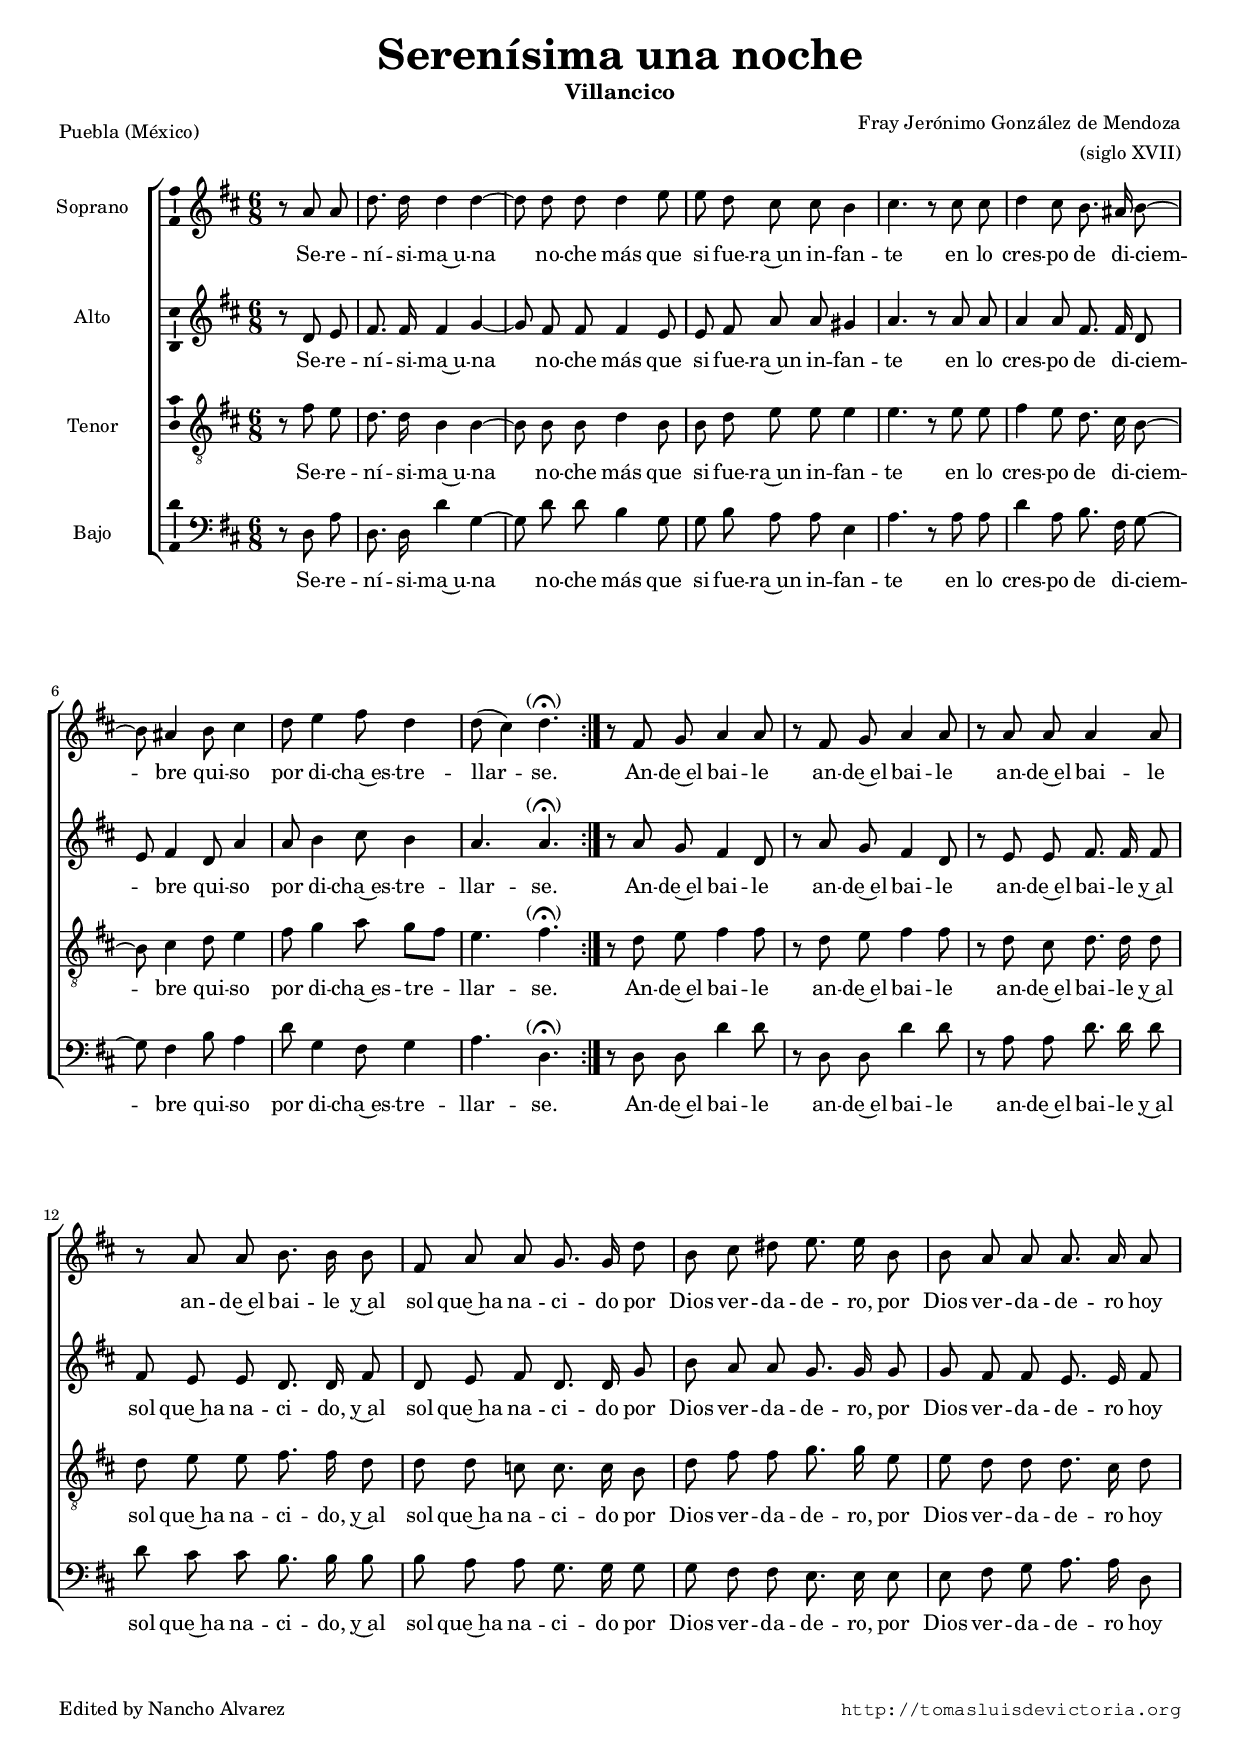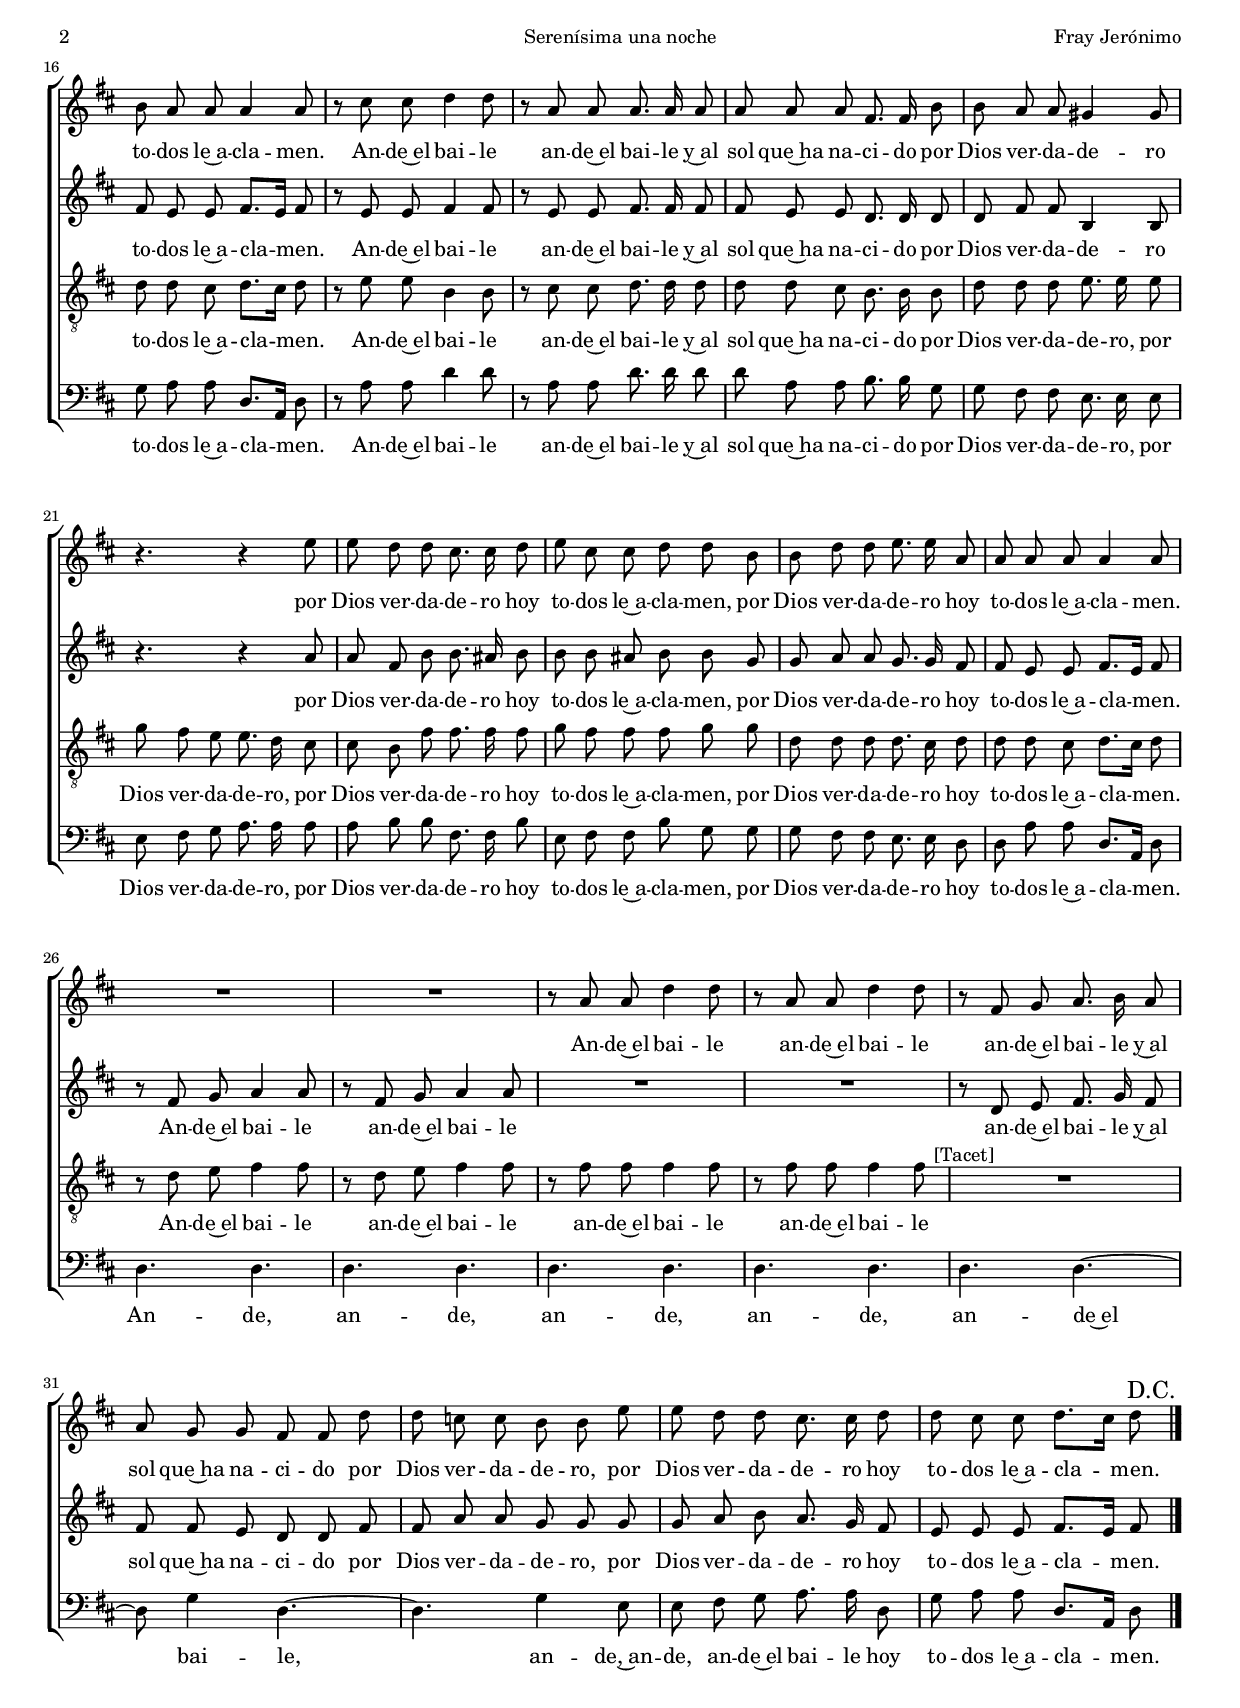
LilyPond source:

\version "2.18.0"

#(set-default-paper-size "a4")
#(set-global-staff-size 16.5)
#(ly:set-option 'point-and-click #f)
%mobile -s15.0 -i1.5

italicas=\override LyricText.font-shape = #'italic
rectas=\override LyricText.font-shape = #'upright
ss=\once \set suggestAccidentals = ##t
mtempo={\tempo 4 = 90}
mtempob={\tempo 4 = 45}
pfermata=\markup{\hspace #-1.5 \concat{"(" \musicglyph #"scripts.ufermata" ")"}}


htitle="Serenísima una noche"
hcomposer="Fray Jerónimo"

\header {
	title=\markup{\fontsize #3 "Serenísima una noche"}
	subtitle="Villancico"
%	subsubtitle=\markup{\null \vspace #1 }
	composer=\markup{\right-column{"Fray Jerónimo González de Mendoza" "(siglo XVII)"}} % (floreciendo entre 1633 y 1662)
        pdfauthor=\composer
	%opus="(-)"
	poet=\markup{\raise #-1 "Puebla (México)" } % Convento de la Santísima Trinidad
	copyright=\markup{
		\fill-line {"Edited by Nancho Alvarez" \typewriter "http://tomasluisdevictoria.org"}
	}
%	tagline=""
}

global={\key d \major \time 6/8
        \partial 4. \skip 4.
        \skip 1*6/8*8
        \bar ":|."
        \skip 1*6/8*26
        \bar "|."
        \override Score.RehearsalMark.self-alignment-X=#right
        \mark \markup "D.C."
}

% He quitado todos los matices que imagino que son de la edición de Robert Stevenson

% Parece que hay una nueva transcripción en la revista Heterofonía, nº 141


cantus=\relative c''{
	\dynamicUp
	r8 a a
	d8. d16 d4 d4 ~
	d8 d d d4 e8
	e8 d cis cis b4
	cis4. r8 cis cis
	d4 cis8 b8. ais16 b8 ~
	b8 ais4 b8 cis4
	d8 e4 fis8 d4
	d8( cis4) d4.^\pfermata
	r8 fis,8 g a4 a8
	r8 fis g a4 a8
	r8 a8 a a4 a8
	r8 a a b8. b16 b8
	fis a a g8. g16 d'8
	b8 cis dis e8. e16 b8
	b8 a a a8. a16 a8
	b a a a4 a8
	r8 cis cis d4 d8
	r8 a a a8. a16 a8
	a8 a a fis8. fis16 b8
	b8 a a gis4 gis8 
	r4. r4 e'8
	e d d cis8. cis16 d8
	e8 cis cis d d b
	b d d e8. e16 a,8
	a a a a4 a8
	R1*6/8*2
	r8 a a d4 d8
	r8 a a d4 d8
	r8 fis, g a8. b16 a8
	a g g fis fis d'
	d8 c c b b e
	e d d
	cis8. cis16 d8 % c ?
	d8 cis cis d8.[ cis16] d8 % cis! ?
}

altus=\relative c'{
	\dynamicUp
	r8 d e
	fis8. fis16 fis4 g ~
	g8 fis fis fis4 e8
	e fis a a gis4
	a4. r8 a a
	a4 a8 fis8. fis16 d8
	e fis4 d8 a'4
	a8 b4 cis8 b4
	a4. a^\pfermata
	r8 a g fis4 d8
	r8 a' g fis4 d8
	r8 e e fis8. fis16 fis8
	fis8 e e d8. d16 fis8
	d8 e fis d8. d16 g8
	b8 a a g8. g16 g8
	g fis fis e8. e16 fis8
	fis e e fis8.[ e16] fis8
	r8 e e fis4 fis8
	r8 e e fis8. fis16 fis8
	fis8 e e d8. d16 d8
	d fis fis b,4 b8
	r4. r4 a'8
	a fis b b8. ais16 b8
	b8 b ais b b g
	g a a g8. g16 fis8
	fis e e fis8.[ e16] fis8
	r8 fis g a4 a8
	r8 fis g a4 a8
	R1*6/8*2
	r8 d, e fis8. g16 fis8 % fis16 ?
	fis8 fis e d d fis
	fis a a g8 g g
	g8 a b a8. g16 fis8
	e8 e e fis8.[ e16] fis8
}

tenor=\relative c'{
	\dynamicUp
	r8 fis e
	d8. d16 b4 b ~
	b8 b b d4 b8
	b d e e e4
	e4. r8 e e
	fis4 e8 d8. cis16 b8 ~
	b cis4 d8 e4
	fis8 g4 a8 g[ fis]
	e4. fis^\pfermata
	r8 d e fis4 fis8
	r8 d e fis4 fis8
	r8 d cis d8. d16 d8
	d e e fis8. fis16 d8
	d d c c8. c16 b8
	d fis fis g8. g16 e8
	e d d d8. cis16 d8
	d d cis d8.[ cis16] d8
	r8 e e b4 b8
	r8 cis cis d8. d16 d8
	d8 d cis b8. b16 b8
	d8 d d e8. e16 e8
	g8 fis e e8. d16 cis8
	cis b fis' fis8. fis16 fis8
	g8 fis fis fis g g
	d d d d8. cis16 d8
	d d cis d8.[ cis16] d8
	r8 d e fis4 fis8
	r8 d e fis4 fis8
	r8 fis fis fis4 fis8
	r8 fis fis fis4 fis8
	s4*0^\markup{\hspace #-3 "[Tacet]"} %notablet
	R1*6/8*5
}

bassus=\relative c{
	\dynamicUp
	r8 d a'
	d,8. d16 d'4 g, ~
	g8 d' d b4 g8
	g b a a e4
	a4. r8 a a
	d4 a8 b8. fis16 g8 ~
	g fis4 b8 a4
	d8 g,4 fis8 g4
	a4. d,^\pfermata
	r8 d d d'4 d8
	r8 d, d d'4 d8
	r8 a a d8. d16 d8
	d8 cis cis b8. b16 b8
	b a a g8. g16 g8
	g8 fis fis e8. e16 e8
	e fis g a8. a16 d,8
	g8 a a d,8.[ a16] d8
	r8 a' a d4 d8
	r8 a a d8. d16 d8
	d8 a a b8. b16 g8
	g fis fis e8. e16 e8
	e8 fis g a8. a16 a8
	a8 b b fis8. fis16 b8
	e,8 fis fis b g g
	g fis fis e8. e16 d8
	d a' a d,8.[ a16] d8
	d4. d
	d d
	d d
	d d
	d d ~
	d8 g4 d4. ~
	d g4 e8 % fis8 ?
	e8 fis g a8. a16 d,8
	g8 a a d,8.[ a16] d8
}

% hay 10 letras en total 

textocantus=\lyricmode{
Se -- re -- ní -- si -- ma~u -- na
no -- che
más que si fue -- ra~un in -- fan -- te
en lo cres -- po de di -- ciem -- bre
qui -- so
por di -- cha~es -- tre -- llar -- se.
An -- de~el bai -- le
an -- de~el bai -- le
an -- de~el bai -- le
an -- de~el bai -- le
y~al sol que~ha na -- ci -- do
por Dios ver -- da -- de -- ro,
por Dios ver -- da -- de -- ro
hoy to -- dos le~a -- cla -- men.
An -- de~el bai -- le
an -- de~el bai -- le
y~al sol que~ha na -- ci -- do
por Dios ver -- da -- de -- ro
por Dios ver -- da -- de -- ro
hoy to -- dos le~a -- cla -- men,
por Dios ver -- da -- de -- ro
hoy to -- dos le~a -- cla -- men.
An -- de~el bai -- le
an -- de~el bai -- le
an -- de~el bai -- le
y~al sol que~ha na -- ci -- do 
por Dios ver -- da -- de -- ro,
por Dios ver -- da -- de -- ro
hoy to -- dos le~a -- cla -- men.
}

textoaltus=\lyricmode{
Se -- re -- ní -- si -- ma~u -- na
no -- che
más que si fue -- ra~un in -- fan -- te
en lo cres -- po de di -- ciem -- _ bre
qui -- so
por di -- cha~es -- tre -- llar -- se.
An -- de~el bai -- le
an -- de~el bai -- le
an -- de~el bai -- le
y~al sol que~ha na -- ci -- do,
y~al sol que~ha na -- ci -- do
por Dios ver -- da -- de -- ro,
por Dios ver -- da -- de -- ro
hoy to -- dos le~a -- cla -- men.
An -- de~el bai -- le
an -- de~el bai -- le
y~al sol que~ha na -- ci -- do
por Dios ver -- da -- de -- ro
por Dios ver -- da -- de -- ro
hoy to -- dos le~a -- cla -- men,
por Dios ver -- da -- de -- ro
hoy to -- dos le~a -- cla -- men.
An -- de~el bai -- le
an -- de~el bai -- le
an -- de~el bai -- le
y~al sol que~ha na -- ci -- do 
por Dios ver -- da -- de -- ro,
por Dios ver -- da -- de -- ro
hoy to -- dos le~a -- cla -- men.
}

textotenor=\lyricmode{
Se -- re -- ní -- si -- ma~u -- na
no -- che
más que si fue -- ra~un in -- fan -- te
en lo cres -- po de di -- ciem -- bre
qui -- so
por di -- cha~es -- tre -- llar -- se.
An -- de~el bai -- le
an -- de~el bai -- le
an -- de~el bai -- le
y~al sol que~ha na -- ci -- do,
y~al sol que~ha na -- ci -- do
por Dios ver -- da -- de -- ro,
por Dios ver -- da -- de -- ro
hoy to -- dos le~a -- cla -- men.
An -- de~el bai -- le
an -- de~el bai -- le
y~al sol que~ha na -- ci -- do
por Dios ver -- da -- de -- ro,
por Dios ver -- da -- de -- ro,
por Dios ver -- da -- de -- ro
hoy to -- dos le~a -- cla -- men,
por Dios ver -- da -- de -- ro
hoy to -- dos le~a -- cla -- men.
An -- de~el bai -- le
an -- de~el bai -- le
an -- de~el bai -- le
an -- de~el bai -- le
}

textobassus=\lyricmode{
Se -- re -- ní -- si -- ma~u -- na
no -- che
más que si fue -- ra~un in -- fan -- te
en lo cres -- po de di -- ciem -- bre
qui -- so
por di -- cha~es -- tre -- llar -- se.
An -- de~el bai -- le
an -- de~el bai -- le
an -- de~el bai -- le
y~al sol que~ha na -- ci -- do,
y~al sol que~ha na -- ci -- do
por Dios ver -- da -- de -- ro,
por Dios ver -- da -- de -- ro
hoy to -- dos le~a -- cla -- men.
An -- de~el bai -- le
an -- de~el bai -- le
y~al sol que~ha na -- ci -- do
por Dios ver -- da -- de -- ro,
por Dios ver -- da -- de -- ro,
por Dios ver -- da -- de -- ro
hoy to -- dos le~a -- cla -- men,
por Dios ver -- da -- de -- ro
hoy to -- dos le~a -- cla -- men.
An -- de,
an -- de,
an -- de,
an -- de,
an -- de~el bai -- le,
an -- de,~an -- de,
an -- de~el bai -- le
hoy to -- dos le~a -- cla -- men.
}



\score {\transpose c' c'{
\new ChoirStaff<<

	\new Staff <<\global
	\new Voice="v1" {
		\set Staff.instrumentName="Soprano "
		\clef "treble"
		\cantus }
	\new Lyrics \lyricsto "v1" {\textocantus }
	>>

	\new Staff <<\global
	\new Voice="v2" {
		\set Staff.instrumentName="Alto "
		\clef "treble"
		\altus }
	\new Lyrics \lyricsto "v2" {\textoaltus }
	>>
	
	\new Staff <<\global
	\new Voice="v3" {
		\set Staff.instrumentName="Tenor "
		\clef "G_8"
		\tenor }
	\new Lyrics \lyricsto "v3" {\textotenor }
	>>

	\new Staff <<\global
	\new Voice="v4" {
		\set Staff.instrumentName="Bajo "
		\clef "bass"
		\bassus }
	\new Lyrics \lyricsto "v4" {\textobassus }
	>>
	
>>

	} % transpose

\layout{ 
	\context {\Lyrics 
		\override VerticalAxisGroup.staff-affinity = #UP
		\override VerticalAxisGroup.nonstaff-relatedstaff-spacing =
			#'((basic-distance . 0) (minimum-distance . 0) (padding . 1))
		\override LyricText.font-size = #1.2
		\override LyricHyphen.minimum-distance = #0.5
	}
	\context {\Score 
		tempoHideNote = ##t
		\override BarNumber.padding = #2 
	}
	\context {\Voice 
		%melismaBusyProperties = #'()
		autoBeaming = ##f
	}
	\context {\Staff 
                \RemoveEmptyStaves %notablet
                %\override VerticalAxisGroup.remove-first = ##t
		\override VerticalAxisGroup.staff-staff-spacing =
			#'((basic-distance . 11) (minimum-distance . 0) (padding . 1))
		\consists Ambitus_engraver 
		\override LigatureBracket.padding = #1
	}
}

%\midi { \mtempo }

}


\paper{
	evenHeaderMarkup=\markup  \fill-line { \fromproperty #'page:page-number-string \htitle \hcomposer }
	oddHeaderMarkup= \markup  \fill-line { \on-the-fly #not-first-page \hcomposer \on-the-fly #not-first-page \htitle \on-the-fly #not-first-page \fromproperty #'page:page-number-string }
	%system-count=20
	%page-count = 8
	ragged-last-bottom = ##f
	indent=1.7\cm
	system-system-spacing =
	#'((basic-distance . 20) (minimum-distance . 0) (padding . 5))
	top-system-spacing = % header
	#'((basic-distance . 10) (minimum-distance . 0) (padding . 0))
	last-bottom-spacing = % footer
	#'((basic-distance . 14) (minimum-distance . 0) (padding . 0))
	markup-system-spacing.padding = #1.5
}
